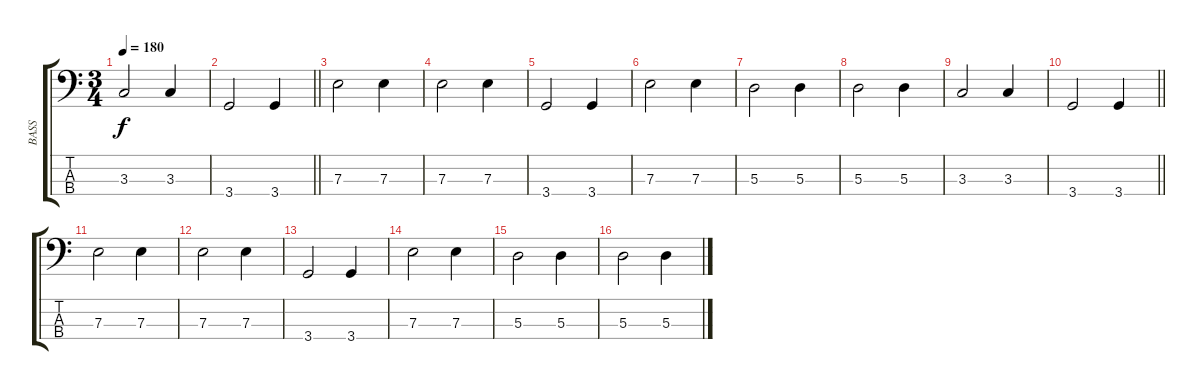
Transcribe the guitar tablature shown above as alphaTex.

\track ("BASS" "BASS") {instrument electricbassfinger}
\staff {score tabs}
\tuning (G2 D2 A1 E1) {hide}
\ts (3 4)
\tempo 180
\clef f4
\ks c
3.3.2{dy f} 3.3.4 |
\barLineRight lightlight
3.4.2 3.4.4 |
7.3.2 7.3.4 |
7.3.2 7.3.4 |
3.4.2 3.4.4 |
7.3.2 7.3.4 |
5.3.2 5.3.4 |
5.3.2 5.3.4 |
3.3.2 3.3.4 |
\barLineRight lightlight
3.4.2 3.4.4 |
7.3.2 7.3.4 |
7.3.2 7.3.4 |
3.4.2 3.4.4 |
7.3.2 7.3.4 |
5.3.2 5.3.4 |
5.3.2 5.3.4
